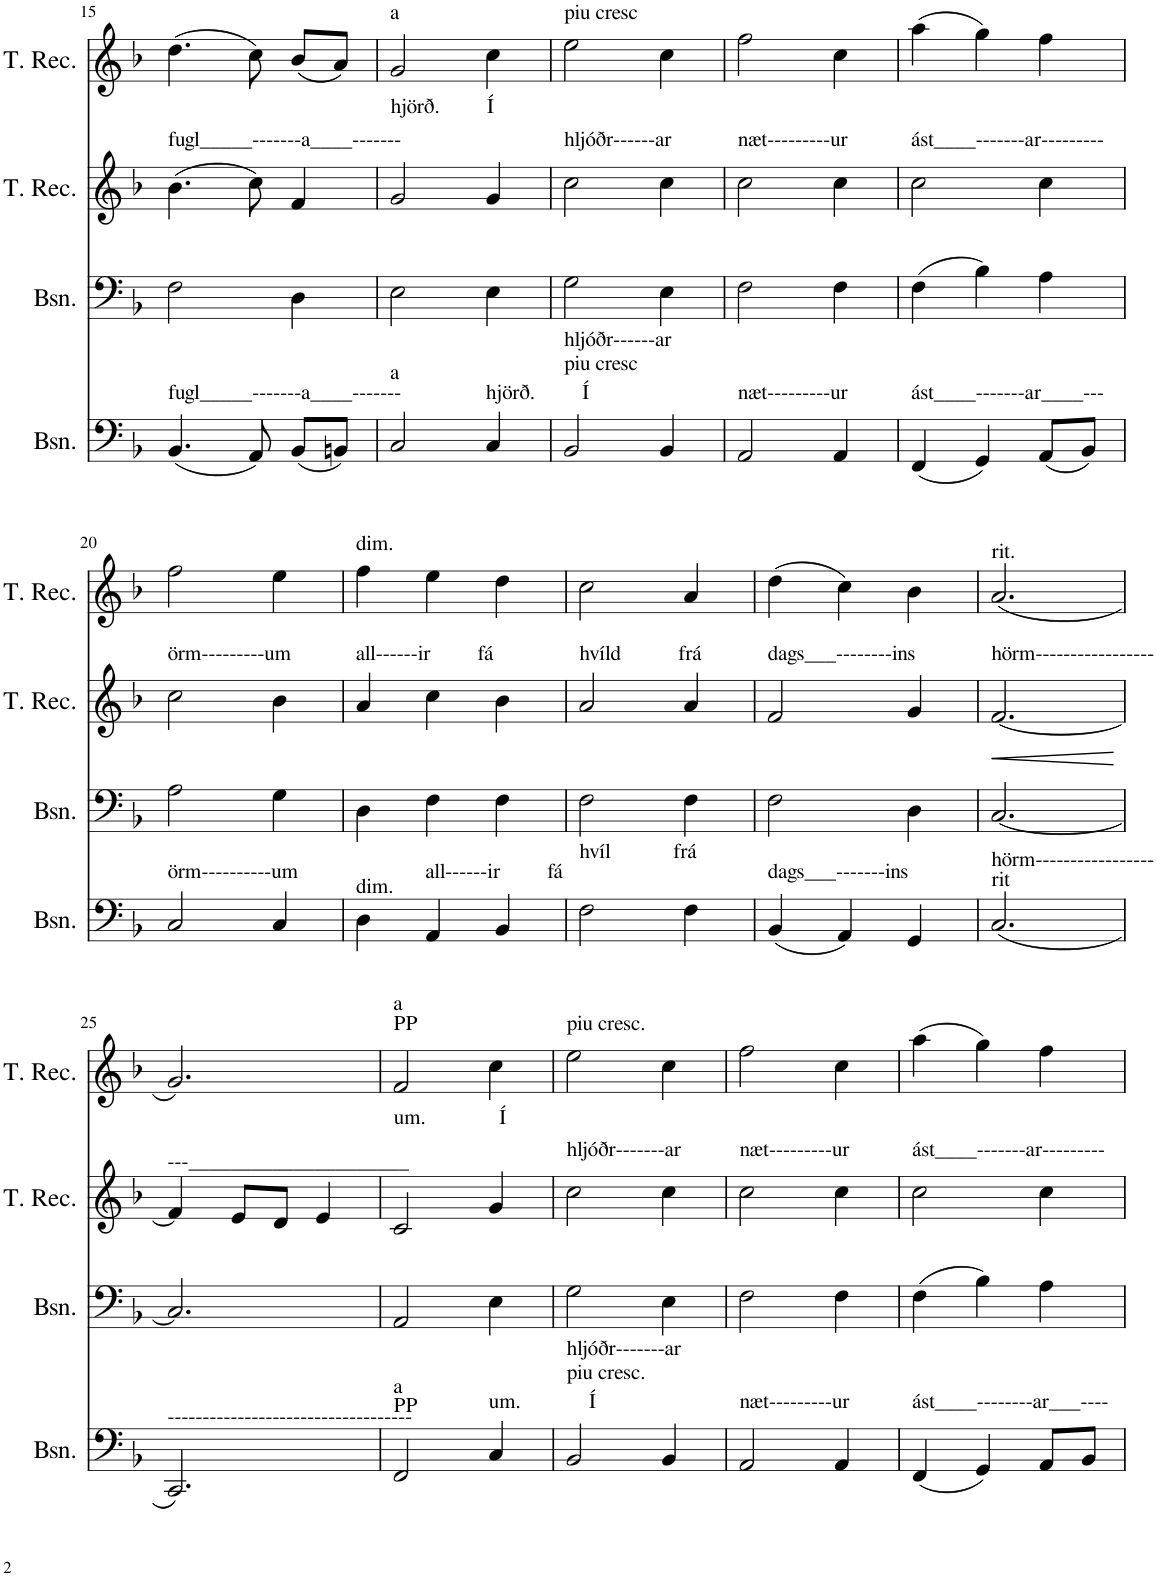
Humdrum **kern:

**kern	**kern	**kern	**dynam	**kern
*part4	*part3	*part2	*part2	*part1
*staff4	*staff3	*staff2	*staff2	*staff1
*I"Bassoon	*I"Bassoon	*I"Tenor Recorder	*	*I"Tenor Recorder
*I'Bsn.	*I'Bsn.	*I'T. Rec.	*	*I'T. Rec.
!!LO:PB:g=z
*clefF4	*clefF4	*clefG2	*	*clefG2
*k[b-]	*k[b-]	*k[b-]	*	*k[b-]
*M3/4	*M3/4	*M3/4	*	*M3/4
=15	=15	=15	=15	=15
!	!	!LO:TX:a:t=fugl_____-------a____-------	!	!
!LO:TX:a:t=fugl_____-------a____-------	!	!	!	!
(4.BB-/	2F\	(4.b-\	.	(4.dd\
8AA/)	.	8cc\)	.	8cc\)
(8BB-/L	4D\	4f/	.	(8b-/L
8BBn/J)	.	.	.	8a/J)
=16	=16	=16	=16	=16
!	!	!	!	!LO:TX:a:t=a
!	!	!LO:TX:a:t=hjörð.         Í	!	!
!LO:TX:a:t=a	!	!	!	!
2C/	2E\	2g/	.	2g/
!LO:TX:a:t=hjörð.         Í	!	!	!	!
4C/	4E\	4g/	.	4cc\
=17	=17	=17	=17	=17
!	!	!	!	!LO:TX:a:t=piu cresc
!	!	!LO:TX:a:t=hljóðr------ar	!	!
!LO:TX:a:t=piu cresc	!	!	!	!
!LO:TX:a:t=hljóðr------ar	!	!	!	!
2BB-/	2G\	2cc\	.	2ee\
4BB-/	4E\	4cc\	.	4cc\
=18	=18	=18	=18	=18
!	!	!LO:TX:a:t=næt---------ur	!	!
!LO:TX:a:t=næt---------ur	!	!	!	!
2AA/	2F\	2cc\	.	2ff\
4AA/	4F\	4cc\	.	4cc\
=19	=19	=19	=19	=19
!	!	!LO:TX:a:t=ást____-------ar---------	!	!
!LO:TX:a:t=ást____-------ar____---	!	!	!	!
(4FF/	(4F\	2cc\	.	(4aa\
4GG/)	4B-\)	.	.	4gg\)
(8AA/L	4A\	4cc\	.	4ff\
8BB-/J)	.	.	.	.
!!LO:LB:g=z
=20	=20	=20	=20	=20
!	!	!LO:TX:a:t=örm---------um	!	!
!LO:TX:a:t=örm----------um	!	!	!	!
2C/	2A\	2cc\	.	2ff\
4C/	4G\	4b-\	.	4ee\
=21	=21	=21	=21	=21
!	!	!	!	!LO:TX:a:t=dim.
!	!	!LO:TX:a:t=all------ir         fá	!	!
!LO:TX:a:t=dim.	!	!	!	!
4D\	4D\	4a/	.	4ff\
!LO:TX:a:t=all------ir         fá	!	!	!	!
4AA/	4F\	4cc\	.	4ee\
4BB-/	4F\	4b-\	.	4dd\
=22	=22	=22	=22	=22
!	!	!LO:TX:a:t=hvíld           frá	!	!
!LO:TX:a:t=hvíl            frá	!	!	!	!
2F\	2F\	2a/	.	2cc\
4F\	4F\	4a/	.	4a/
=23	=23	=23	=23	=23
!	!	!LO:TX:a:t=dags___--------ins	!	!
!LO:TX:a:t=dags___-------ins	!	!	!	!
(4BB-/	2F\	2f/	.	(4dd\
4AA/)	.	.	.	4cc\)
4GG/	4D\	4g/	.	4b-\
=24	=24	=24	=24	=24
!	!	!	!	!LO:TX:a:t=rit.
!	!	!LO:TX:a:t=hörm-----------------	!	!
!LO:TX:a:t=rit	!	!	!	!
!LO:TX:a:t=hörm-----------------	!	!	!	!
!	!	!	!LO:HP:b	!
(2.C/	[2.C/	[2.f/	<	(2.a/
.	.	.	[	.
!!LO:LB:g=z
=25	=25	=25	=25	=25
!	!	!LO:TX:a:t=---_____________________	!	!
!LO:TX:a:t=-----------------------------------	!	!	!	!
2.CC/)	2.C/]	4f/]	.	2.g/)
.	.	8e/L	.	.
.	.	8d/J	.	.
.	.	4e/	.	.
=26	=26	=26	=26	=26
!	!	!	!	!LO:TX:a:t=PP
!	!	!	!	!LO:TX:a:t=a
!	!	!LO:TX:a:t=um.              Í	!	!
!LO:TX:a:t=PP	!	!	!	!
!LO:TX:a:t=a	!	!	!	!
2FF/	2AA/	2c/	.	2f/
!LO:TX:a:t=um.             Í	!	!	!	!
4C/	4E\	4g/	.	4cc\
=27	=27	=27	=27	=27
!	!	!	!	!LO:TX:a:t=piu cresc.
!	!	!LO:TX:a:t=hljóðr-------ar	!	!
!LO:TX:a:t=piu cresc.	!	!	!	!
!LO:TX:a:t=hljóðr-------ar	!	!	!	!
2BB-/	2G\	2cc\	.	2ee\
4BB-/	4E\	4cc\	.	4cc\
=28	=28	=28	=28	=28
!	!	!LO:TX:a:t=næt---------ur	!	!
!LO:TX:a:t=næt---------ur	!	!	!	!
2AA/	2F\	2cc\	.	2ff\
4AA/	4F\	4cc\	.	4cc\
=29	=29	=29	=29	=29
!	!	!LO:TX:a:t=ást____-------ar---------	!	!
!LO:TX:a:t=ást____--------ar___----	!	!	!	!
(4FF/	(4F\	2cc\	.	(4aa\
4GG/)	4B-\)	.	.	4gg\)
8AA/L	4A\	4cc\	.	4ff\
8BB-/J	.	.	.	.
=	=	=	=	=
*-	*-	*-	*-	*-
